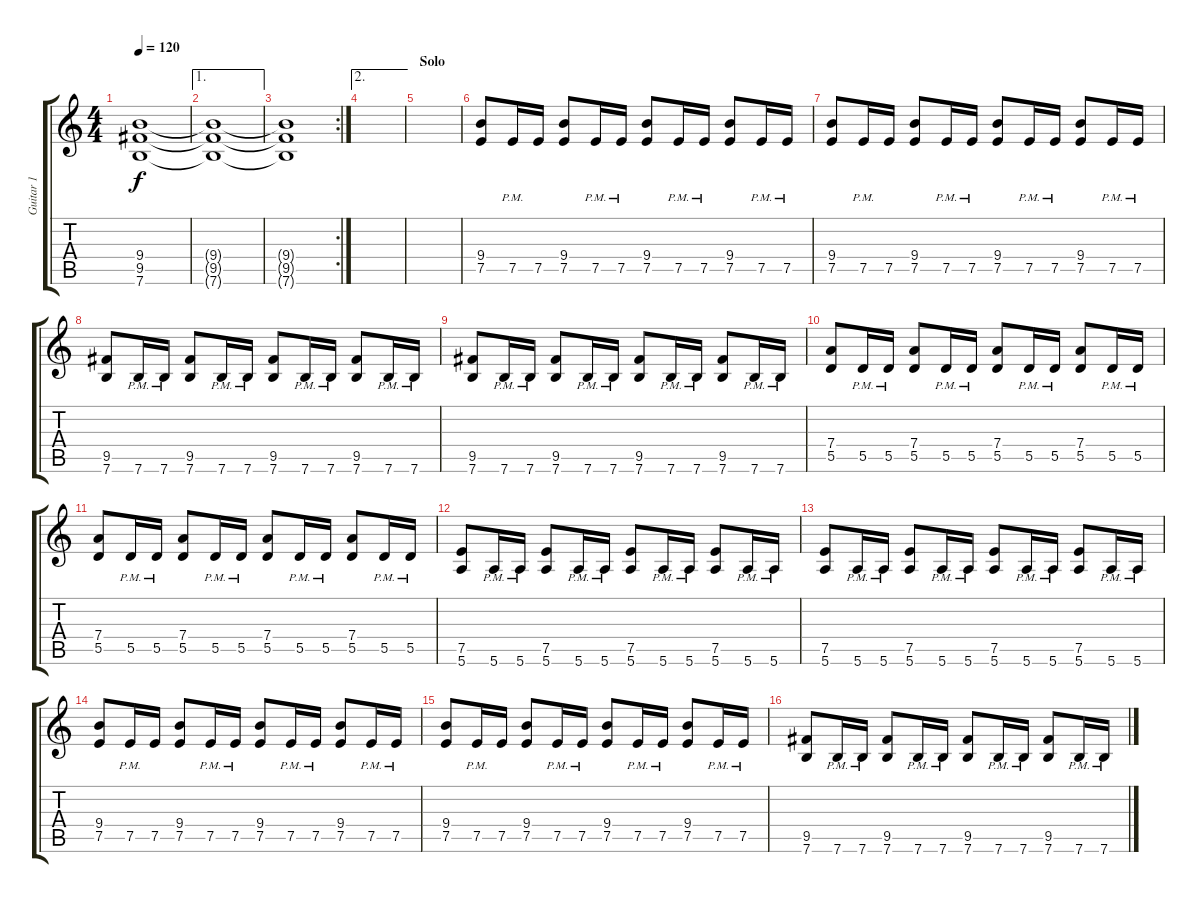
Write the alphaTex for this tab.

\track ("Guitar 1" "Guitar 1") {instrument overdrivenguitar}
\staff {score tabs}
\tuning (E4 B3 G3 D3 A2 E2) {hide}
\ts (4 4)
\tempo 120
\clef g2
\ks c
(9.4{t} 9.5{t} 7.6{t}).1{dy f volume 4} |
\ae 1
(9.4{t} 9.5{t} 7.6{t}).1{volume 3} |
\rc 2
(9.4{t} 9.5{t} 7.6{t}).1{volume 3} |
\ae 2
|
\section ("" "Solo")
|
(9.4 7.5).8{volume 11} 7.5{pm}.16 7.5.16 (9.4 7.5).8 7.5{pm}.16 7.5{pm}.16 (9.4 7.5).8 7.5{pm}.16 7.5{pm}.16 (9.4 7.5).8 7.5{pm}.16 7.5{pm}.16 |
(9.4 7.5).8{volume 11} 7.5{pm}.16 7.5.16 (9.4 7.5).8 7.5{pm}.16 7.5{pm}.16 (9.4 7.5).8 7.5{pm}.16 7.5{pm}.16 (9.4 7.5).8 7.5{pm}.16 7.5{pm}.16 |
(9.5 7.6).8{volume 11} 7.6{pm}.16 7.6{pm}.16 (9.5 7.6).8 7.6{pm}.16 7.6{pm}.16 (9.5 7.6).8 7.6{pm}.16 7.6{pm}.16 (9.5 7.6).8 7.6{pm}.16 7.6{pm}.16 |
(9.5 7.6).8{volume 11} 7.6{pm}.16 7.6{pm}.16 (9.5 7.6).8 7.6{pm}.16 7.6{pm}.16 (9.5 7.6).8 7.6{pm}.16 7.6{pm}.16 (9.5 7.6).8 7.6{pm}.16 7.6{pm}.16 |
(7.4 5.5).8{volume 10} 5.5{pm}.16 5.5{pm}.16 (7.4 5.5).8 5.5{pm}.16 5.5{pm}.16 (7.4 5.5).8 5.5{pm}.16 5.5{pm}.16 (7.4 5.5).8 5.5{pm}.16 5.5{pm}.16 |
(7.4 5.5).8{volume 10} 5.5{pm}.16 5.5{pm}.16 (7.4 5.5).8 5.5{pm}.16 5.5{pm}.16 (7.4 5.5).8 5.5{pm}.16 5.5{pm}.16 (7.4 5.5).8 5.5{pm}.16 5.5{pm}.16 |
(7.5 5.6).8{volume 10} 5.6{pm}.16 5.6{pm}.16 (7.5 5.6).8 5.6{pm}.16 5.6{pm}.16 (7.5 5.6).8 5.6{pm}.16 5.6{pm}.16 (7.5 5.6).8 5.6{pm}.16 5.6{pm}.16 |
(7.5 5.6).8{volume 10} 5.6{pm}.16 5.6{pm}.16 (7.5 5.6).8 5.6{pm}.16 5.6{pm}.16 (7.5 5.6).8 5.6{pm}.16 5.6{pm}.16 (7.5 5.6).8 5.6{pm}.16 5.6{pm}.16 |
(9.4 7.5).8{volume 11} 7.5{pm}.16 7.5.16 (9.4 7.5).8 7.5{pm}.16 7.5{pm}.16 (9.4 7.5).8 7.5{pm}.16 7.5{pm}.16 (9.4 7.5).8 7.5{pm}.16 7.5{pm}.16 |
(9.4 7.5).8{volume 11} 7.5{pm}.16 7.5.16 (9.4 7.5).8 7.5{pm}.16 7.5{pm}.16 (9.4 7.5).8 7.5{pm}.16 7.5{pm}.16 (9.4 7.5).8 7.5{pm}.16 7.5{pm}.16 |
(9.5 7.6).8{volume 11} 7.6{pm}.16 7.6{pm}.16 (9.5 7.6).8 7.6{pm}.16 7.6{pm}.16 (9.5 7.6).8 7.6{pm}.16 7.6{pm}.16 (9.5 7.6).8 7.6{pm}.16 7.6{pm}.16
